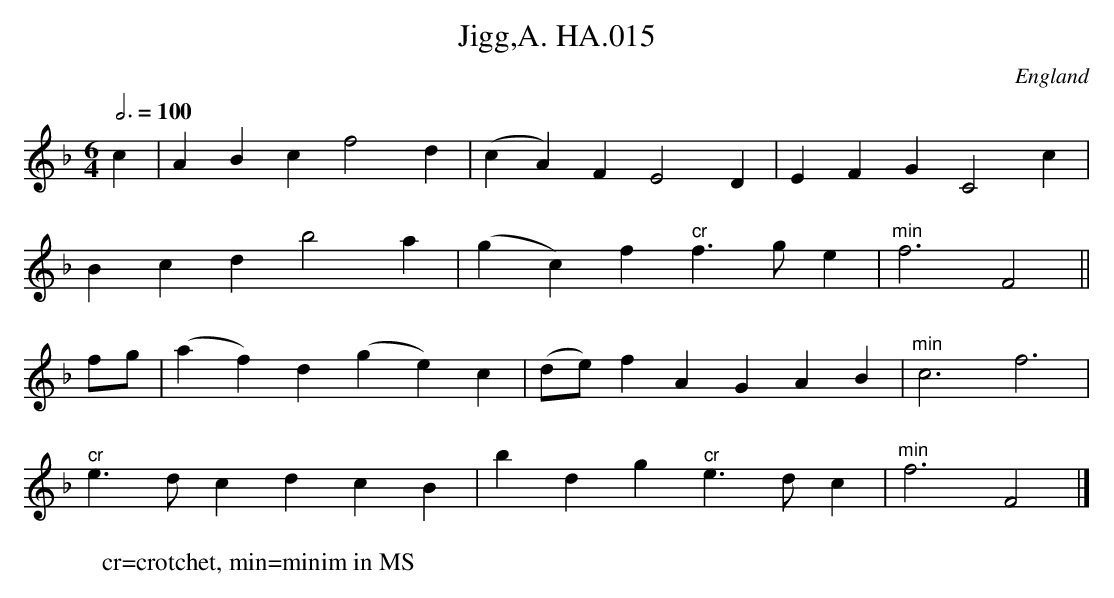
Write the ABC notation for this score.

X:1
T:Jigg,A. HA.015
L:1/4
M:6/4
O:England
Q:3/4=100
K:F
c|ABc f2d|(cA)F E2D|EFG C2c|!
Bcd b2a|(gc)f "^cr"f>ge|"^min"f3F2||!
f/g/|(af)d (ge)c|(d/e/)fA GAB|"^min"c3f3|!
"^cr"e>dc dcB|bdg "^cr"e>dc|"^min"f3F2|]
W:cr=crotchet, min=minim in MS
